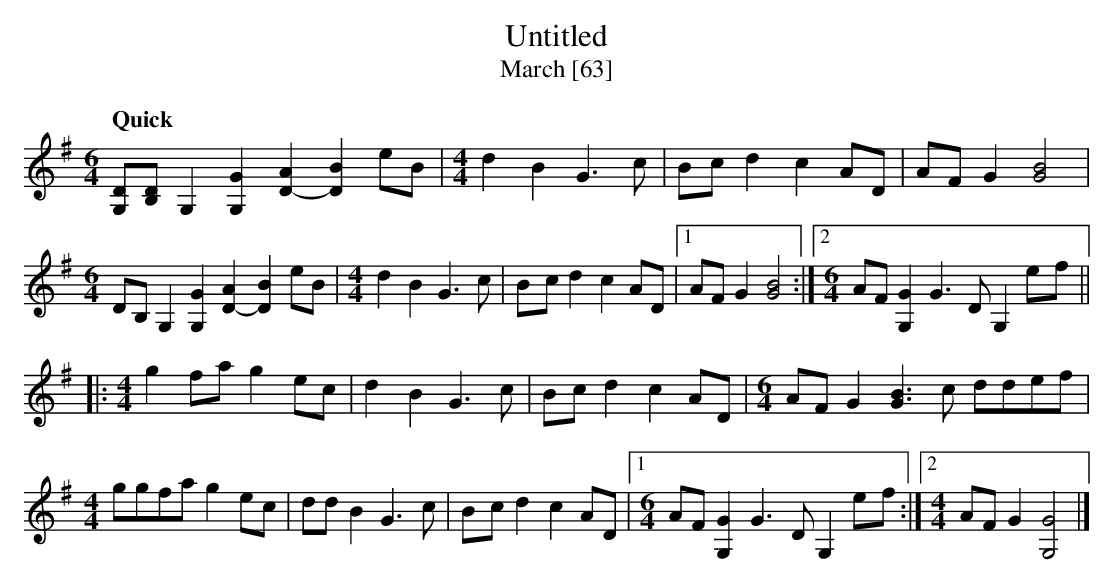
X:1
T:Untitled
T:March [63]
M:4/4
L:1/8
Q:"Quick"
K:G
[M:6/4][G,D][B,D]G,2 [G,2G2][D2A2]-[D2B2]eB |[M:4/4]d2B2G3c|B-cd2 c2AD|AF G2 [G4B4]|
[M:6/4]DB,G,2 [G,2G2][D2A2]-[D2B2]eB |[M:4/4]d2B2G3c|B-cd2 c2AD|1AF G2 [G4B4]:|2[M:6/4]AF [G,2G2] G3D G,2e-f||
|:[M:4/4]g2 fa g2ec|d2B2G3c|B-cd2 c2AD|[M:6/4]AF G2 [G3B3]c ddef|
[M:4/4]ggfa g2ec|ddB2G3c|B-cd2 c2AD|1[M:6/4]AF [G,2G2] G3D G,2e-f:|2[M:4/4]AF G2 [G,4G4]|]
